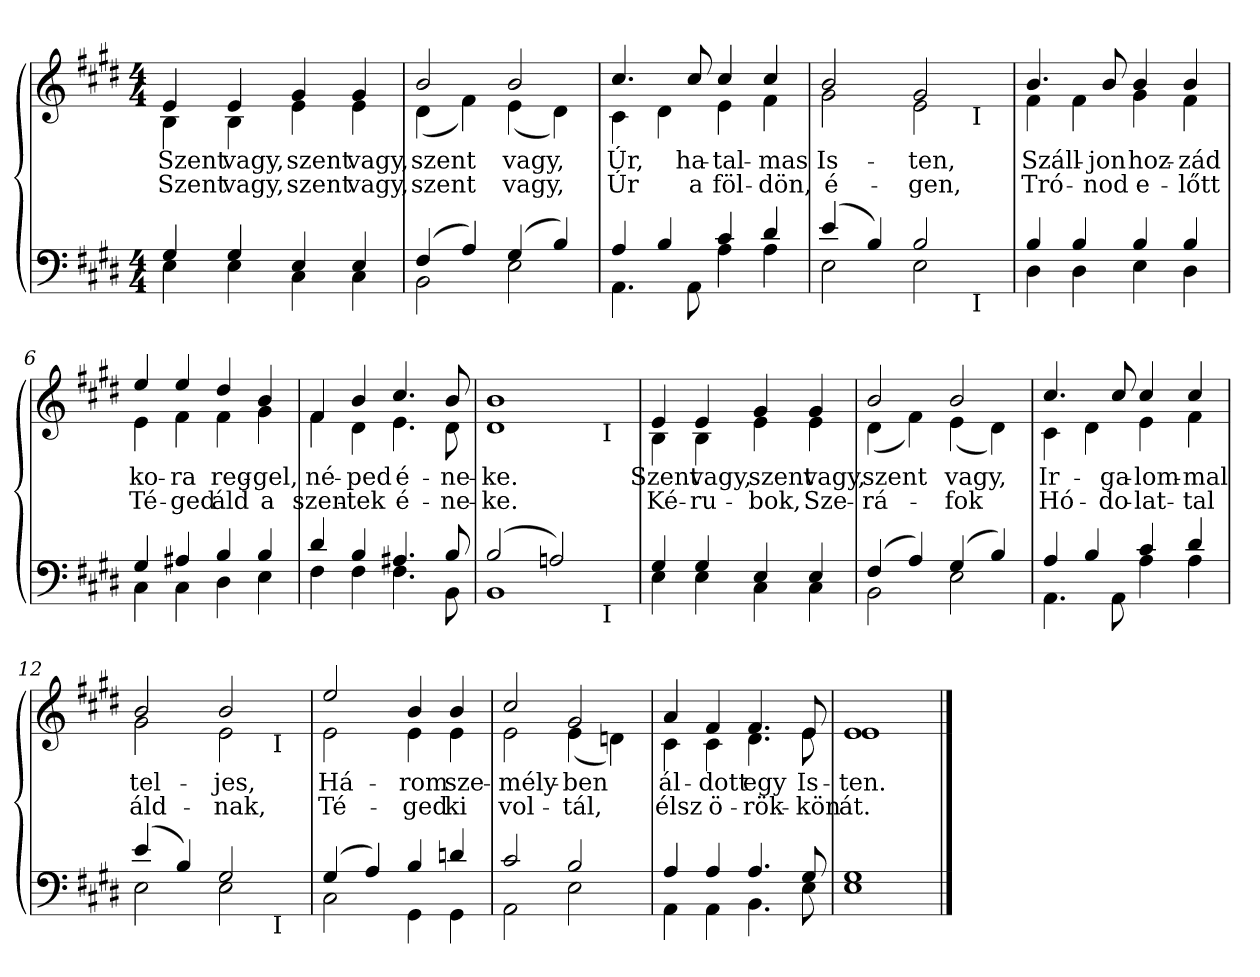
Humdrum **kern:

**kern	**kern	**text	**text
*part2	*part1	*part1	*part1
*staff2	*staff1	*staff1	*staff1
*clefF4	*clefG2	*	*
*k[f#c#g#d#]	*k[f#c#g#d#]	*	*
*c#:	*c#:	*	*
*M4/4	*M4/4	*	*
=1	=1	=1	=1
*^	*	*	*
!	!	!LO:TX:a:B:t=Festivo	!	!
!	!	!	!LO:LY:b	!LO:LY:b
*	*	*^	*	*
4G#/	4E\	4e/	4B\	Szent	Szent
!	!	!	!	!LO:LY:b	!LO:LY:b
4G#/	4E\	4e/	4B\	vagy,	vagy,
!	!	!	!	!LO:LY:b	!LO:LY:b
4E/	4C#\	4g#/	4e\	szent	szent
!	!	!	!	!LO:LY:b	!LO:LY:b
4E/	4C#\	4g#/	4e\	vagy,	vagy,
=2	=2	=2	=2	=2	=2
!	!	!	!	!LO:LY:b	!LO:LY:b
(>4F#/	2BB\	2b/	(<4d#\	szent	szent
4A/)	.	.	4f#\)	.	.
!	!	!	!	!LO:LY:b	!LO:LY:b
(>4G#/	2E\	2b/	(<4e\	vagy,	vagy,
4B/)	.	.	4d#\)	.	.
=3	=3	=3	=3	=3	=3
!	!	!	!	!LO:LY:b	!LO:LY:b
4A/	4.AA\	4.cc#/	4c#\	Úr,	Úr
4B/	.	.	4d#\	.	.
!	!	!	!	!LO:LY:b	!LO:LY:b
.	8AA\	8cc#/	.	ha-	a
!	!	!	!	!LO:LY:b	!LO:LY:b
4c#/	4A\	4cc#/	4e\	-tal-	föl-
!	!	!	!	!LO:LY:b	!LO:LY:b
4d#/	4A\	4cc#/	4f#\	-mas	-dön,
*	*	*v	*v	*	*
=4	=4	=4	=4	=4
*	*	*^	*	*
!	!	!	!	!LO:LY:b	!LO:LY:b
*	*^	*	*^	*	*
(>4e/	2E\	2ryy	2b/	2g#\	2ryy	Is-	é-
4B/)	.	.	.	.	.	.	.
!	!	!	!	!	!	!LO:LY:b	!LO:LY:b
2B/	2E\	4ryy	2g#/	2e\	4ryy	-ten,	-gen,
.	.	32ryy	.	.	32ryy	.	.
!	!	!	!	!	!LO:TX:b:t=I	!	!
!	!	!LO:TX:b:t=I	!	!	!	!	!
.	.	8..ryy	.	.	8..ryy	.	.
*	*v	*v	*	*	*	*	*
*	*	*v	*v	*v	*	*
!!LO:LB:g=z
=5	=5	=5	=5	=5
*	*^	*^	*	*
*	*	*	*	*^	*	*
!	!	!	!	!	!	!LO:LY:b	!LO:LY:b
*	*v	*v	*	*	*	*	*
*	*	*	*v	*v	*	*
4B/	4D#\	4.b/	4f#\	Száll-	Tró-
4B/	4D#\	.	4f#\	.	.
!	!	!	!	!LO:LY:b	!LO:LY:b
.	.	8b/	.	-jon	-nod
!	!	!	!	!LO:LY:b	!LO:LY:b
4B/	4E\	4b/	4g#\	hoz-	e-
!	!	!	!	!LO:LY:b	!LO:LY:b
4B/	4D#\	4b/	4f#\	-zád	-lőtt
=6	=6	=6	=6	=6	=6
!	!	!	!	!LO:LY:b	!LO:LY:b
4G#/	4C#\	4ee/	4e\	ko-	Té-
!	!	!	!	!LO:LY:b	!LO:LY:b
4A#X/	4C#\	4ee/	4f#\	-ra	-ged
!	!	!	!	!LO:LY:b	!LO:LY:b
4B/	4D#\	4dd#/	4f#\	reg-	áld
!	!	!	!	!LO:LY:b	!LO:LY:b
4B/	4E\	4b/	4g#\	-gel,	a
=7	=7	=7	=7	=7	=7
!	!	!	!	!LO:LY:b	!LO:LY:b
4d#/	4F#\	4f#/	4f#\	né-	szen-
!	!	!	!	!LO:LY:b	!LO:LY:b
4B/	4F#\	4b/	4d#\	-ped	-tek
!	!	!	!	!LO:LY:b	!LO:LY:b
4.A#X/	4.F#\	4.cc#/	4.e\	é-	é-
!	!	!	!	!LO:LY:b	!LO:LY:b
8B/	8BB\	8b/	8d#\	-ne-	-ne-
*	*	*v	*v	*	*
=8	=8	=8	=8	=8
*	*	*^	*	*
!	!	!	!	!LO:LY:b	!LO:LY:b
*	*^	*	*^	*	*
(>2B/	1BB	2ryy	1b	1d#	2ryy	-ke.	-ke.
2An/)	.	4ryy	.	.	4ryy	.	.
.	.	32ryy	.	.	32ryy	.	.
!	!	!	!	!	!LO:TX:b:t=I	!	!
!	!	!LO:TX:b:t=I	!	!	!	!	!
.	.	8..ryy	.	.	8..ryy	.	.
*	*v	*v	*	*	*	*	*
*	*	*v	*v	*v	*	*
!!LO:LB:g=z
=9	=9	=9	=9	=9
*	*^	*^	*	*
*	*	*	*	*^	*	*
!	!	!	!	!	!	!LO:LY:b	!LO:LY:b
*	*v	*v	*	*	*	*	*
*	*	*	*v	*v	*	*
4G#/	4E\	4e/	4B\	Szent	Ké-
!	!	!	!	!LO:LY:b	!LO:LY:b
4G#/	4E\	4e/	4B\	vagy,	-ru-
!	!	!	!	!LO:LY:b	!LO:LY:b
4E/	4C#\	4g#/	4e\	szent	-bok,
!	!	!	!	!LO:LY:b	!LO:LY:b
4E/	4C#\	4g#/	4e\	vagy,	Sze-
=10	=10	=10	=10	=10	=10
!	!	!	!	!LO:LY:b	!LO:LY:b
(>4F#/	2BB\	2b/	(<4d#\	szent	-rá-
4A/)	.	.	4f#\)	.	.
!	!	!	!	!LO:LY:b	!LO:LY:b
(>4G#/	2E\	2b/	(<4e\	vagy,	-fok
4B/)	.	.	4d#\)	.	.
=11	=11	=11	=11	=11	=11
!	!	!	!	!LO:LY:b	!LO:LY:b
4A/	4.AA\	4.cc#/	4c#\	Ir-	Hó-
4B/	.	.	4d#\	.	.
!	!	!	!	!LO:LY:b	!LO:LY:b
.	8AA\	8cc#/	.	-ga-	-do-
!	!	!	!	!LO:LY:b	!LO:LY:b
4c#/	4A\	4cc#/	4e\	-lom-	-lat-
!	!	!	!	!LO:LY:b	!LO:LY:b
4d#/	4A\	4cc#/	4f#\	-mal	-tal
*	*	*v	*v	*	*
=12	=12	=12	=12	=12
*	*	*^	*	*
!	!	!	!	!LO:LY:b	!LO:LY:b
*	*^	*	*^	*	*
(4e/	2E\	2ryy	2b/	2g#\	2ryy	tel-	áld-
4B/)	.	.	.	.	.	.	.
!	!	!	!	!	!	!LO:LY:b	!LO:LY:b
2G#/	2E\	4ryy	2b/	2e\	4ryy	-jes,	-nak,
.	.	32ryy	.	.	32ryy	.	.
!	!	!	!	!	!LO:TX:b:t=I	!	!
!	!	!LO:TX:b:t=I	!	!	!	!	!
.	.	8..ryy	.	.	8..ryy	.	.
*	*v	*v	*	*	*	*	*
*	*	*v	*v	*v	*	*
!!LO:LB:g=z
=13	=13	=13	=13	=13
*	*^	*^	*	*
*	*	*	*	*^	*	*
!	!	!	!	!	!	!LO:LY:b	!LO:LY:b
*	*v	*v	*	*	*	*	*
*	*	*	*v	*v	*	*
(>4G#/	2C#\	2ee/	2e\	Há-	Té-
4A/)	.	.	.	.	.
!	!	!	!	!LO:LY:b	!LO:LY:b
4B/	4GG#\	4b/	4e\	-rom	-ged
!	!	!	!	!LO:LY:b	!LO:LY:b
4dn/	4GG#\	4b/	4e\	sze-	ki
=14	=14	=14	=14	=14	=14
!	!	!	!	!LO:LY:b	!LO:LY:b
2c#/	2AA\	2cc#/	2e\	-mély-	vol-
!	!	!	!	!LO:LY:b	!LO:LY:b
2B/	2E\	2g#/	(<4e\	-ben	-tál,
.	.	.	4dn\)	.	.
=15	=15	=15	=15	=15	=15
!	!	!	!	!LO:LY:b	!LO:LY:b
4A/	4AA\	4a/	4c#\	ál-	élsz
!	!	!	!	!LO:LY:b	!LO:LY:b
4A/	4AA\	4f#/	4c#\	-dott	ö-
!	!	!	!	!LO:LY:b	!LO:LY:b
4.A/	4.BB\	4.f#/	4.d#\	egy	-rök-
!	!	!	!	!LO:LY:b	!LO:LY:b
8G#/	8E\	8e/	8e\	Is-	-kön
=16	=16	=16	=16	=16	=16
!	!	!	!	!LO:LY:b	!LO:LY:b
1G#	1E	1e	1e	-ten.	át.
*v	*v	*	*	*	*
*	*v	*v	*	*
==	==	==	==
*-	*-	*-	*-
